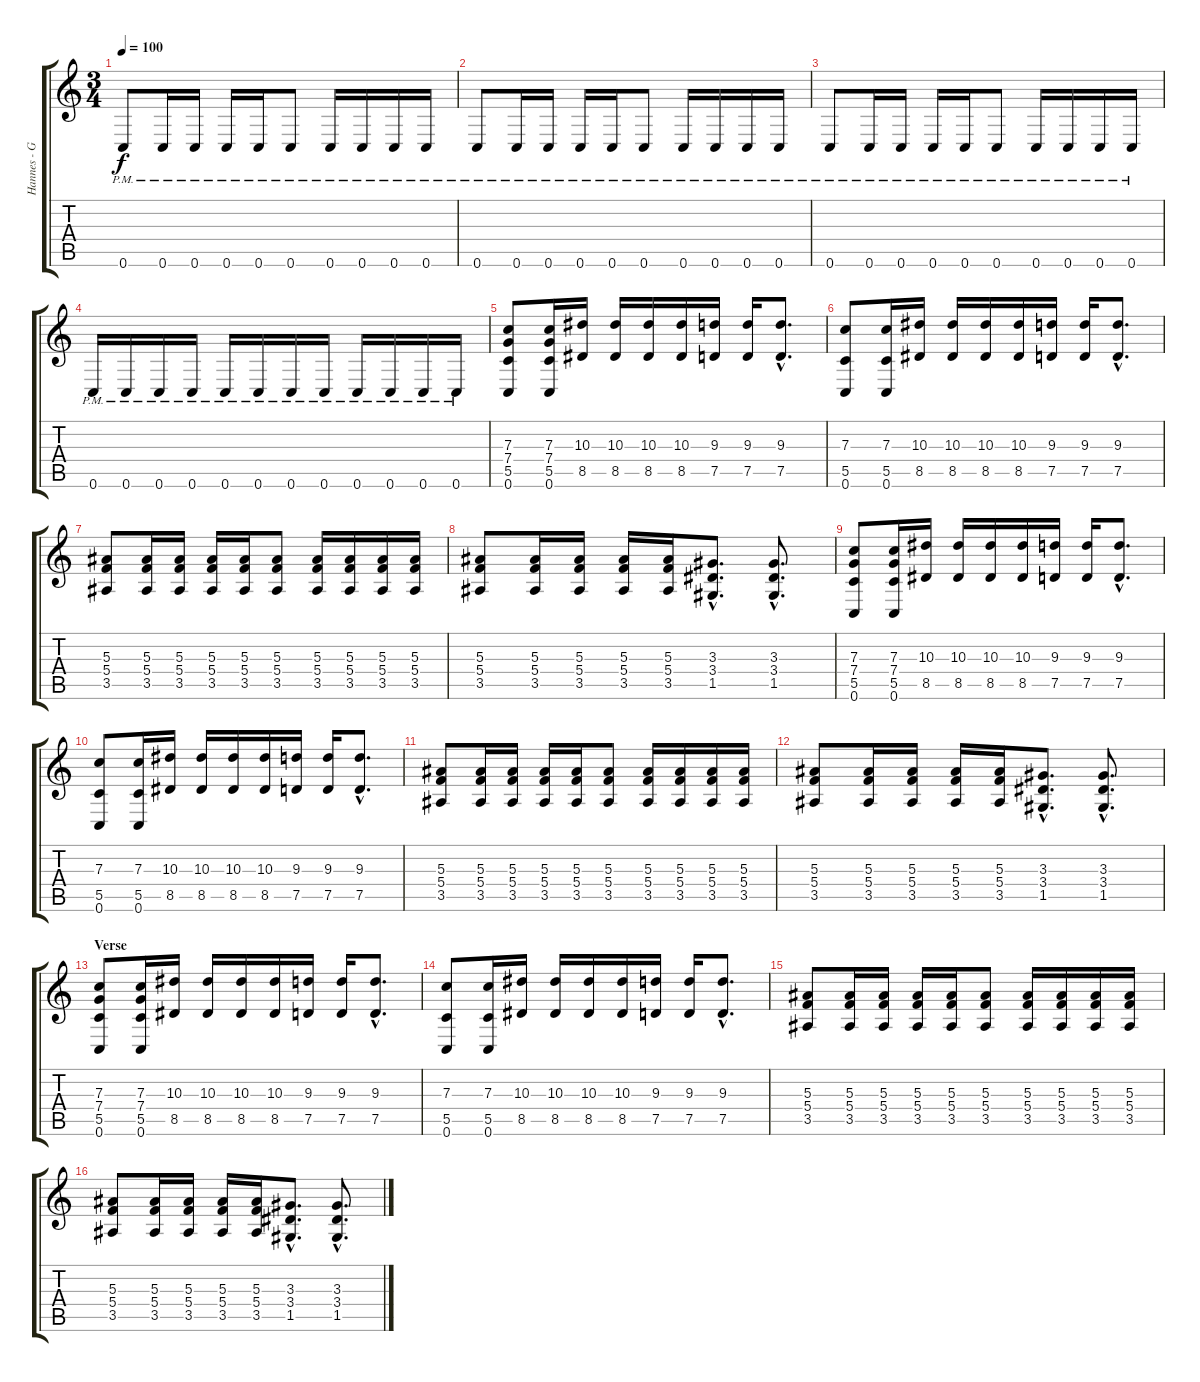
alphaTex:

\track ("Hannes - Guitar" "Hannes - G") {instrument distortionguitar}
\staff {score tabs}
\tuning (D4 A3 F3 C3 G2 C2) {hide}
\ts (3 4)
\tempo 100
\clef g2
\ks c
0.6{pm}.8{dy f instrument distortionguitar} 0.6{pm}.16 0.6{pm}.16 0.6{pm}.16 0.6{pm}.16 0.6{pm}.8 0.6{pm}.16 0.6{pm}.16 0.6{pm}.16 0.6{pm}.16 |
0.6{pm}.8 0.6{pm}.16 0.6{pm}.16 0.6{pm}.16 0.6{pm}.16 0.6{pm}.8 0.6{pm}.16 0.6{pm}.16 0.6{pm}.16 0.6{pm}.16 |
0.6{pm}.8 0.6{pm}.16 0.6{pm}.16 0.6{pm}.16 0.6{pm}.16 0.6{pm}.8 0.6{pm}.16 0.6{pm}.16 0.6{pm}.16 0.6{pm}.16 |
0.6{pm}.16 0.6{pm}.16 0.6{pm}.16 0.6{pm}.16 0.6{pm}.16 0.6{pm}.16 0.6{pm}.16 0.6{pm}.16 0.6{pm}.16 0.6{pm}.16 0.6{pm}.16 0.6{pm}.16 |
(7.3 7.4 5.5 0.6).8 (7.3 7.4 5.5 0.6).16 (10.3 8.5).16 (10.3 8.5).16 (10.3 8.5).16 (10.3 8.5).16 (9.3 7.5).16 (9.3 7.5).16 (9.3{hac} 7.5{hac}).8{d} |
(7.3 5.5 0.6).8 (7.3 5.5 0.6).16 (10.3 8.5).16 (10.3 8.5).16 (10.3 8.5).16 (10.3 8.5).16 (9.3 7.5).16 (9.3 7.5).16 (9.3{hac} 7.5{hac}).8{d} |
(5.3 5.4 3.5).8 (5.3 5.4 3.5).16 (5.3 5.4 3.5).16 (5.3 5.4 3.5).16 (5.3 5.4 3.5).16 (5.3 5.4 3.5).8 (5.3 5.4 3.5).16 (5.3 5.4 3.5).16 (5.3 5.4 3.5).16 (5.3 5.4 3.5).16 |
(5.3 5.4 3.5).8 (5.3 5.4 3.5).16 (5.3 5.4 3.5).16 (5.3 5.4 3.5).16 (5.3 5.4 3.5).16 (3.3{hac} 3.4{hac} 1.5{hac}).8{d} (3.3{hac} 3.4{hac} 1.5{hac}).8{d} |
(7.3 7.4 5.5 0.6).8 (7.3 7.4 5.5 0.6).16 (10.3 8.5).16 (10.3 8.5).16 (10.3 8.5).16 (10.3 8.5).16 (9.3 7.5).16 (9.3 7.5).16 (9.3{hac} 7.5{hac}).8{d} |
(7.3 5.5 0.6).8 (7.3 5.5 0.6).16 (10.3 8.5).16 (10.3 8.5).16 (10.3 8.5).16 (10.3 8.5).16 (9.3 7.5).16 (9.3 7.5).16 (9.3{hac} 7.5{hac}).8{d} |
(5.3 5.4 3.5).8 (5.3 5.4 3.5).16 (5.3 5.4 3.5).16 (5.3 5.4 3.5).16 (5.3 5.4 3.5).16 (5.3 5.4 3.5).8 (5.3 5.4 3.5).16 (5.3 5.4 3.5).16 (5.3 5.4 3.5).16 (5.3 5.4 3.5).16 |
(5.3 5.4 3.5).8 (5.3 5.4 3.5).16 (5.3 5.4 3.5).16 (5.3 5.4 3.5).16 (5.3 5.4 3.5).16 (3.3{hac} 3.4{hac} 1.5{hac}).8{d} (3.3{hac} 3.4{hac} 1.5{hac}).8{d} |
\section ("" "Verse")
(7.3 7.4 5.5 0.6).8 (7.3 7.4 5.5 0.6).16 (10.3 8.5).16 (10.3 8.5).16 (10.3 8.5).16 (10.3 8.5).16 (9.3 7.5).16 (9.3 7.5).16 (9.3{hac} 7.5{hac}).8{d} |
(7.3 5.5 0.6).8 (7.3 5.5 0.6).16 (10.3 8.5).16 (10.3 8.5).16 (10.3 8.5).16 (10.3 8.5).16 (9.3 7.5).16 (9.3 7.5).16 (9.3{hac} 7.5{hac}).8{d} |
(5.3 5.4 3.5).8 (5.3 5.4 3.5).16 (5.3 5.4 3.5).16 (5.3 5.4 3.5).16 (5.3 5.4 3.5).16 (5.3 5.4 3.5).8 (5.3 5.4 3.5).16 (5.3 5.4 3.5).16 (5.3 5.4 3.5).16 (5.3 5.4 3.5).16 |
(5.3 5.4 3.5).8 (5.3 5.4 3.5).16 (5.3 5.4 3.5).16 (5.3 5.4 3.5).16 (5.3 5.4 3.5).16 (3.3{hac} 3.4{hac} 1.5{hac}).8{d} (3.3{hac} 3.4{hac} 1.5{hac}).8{d}
